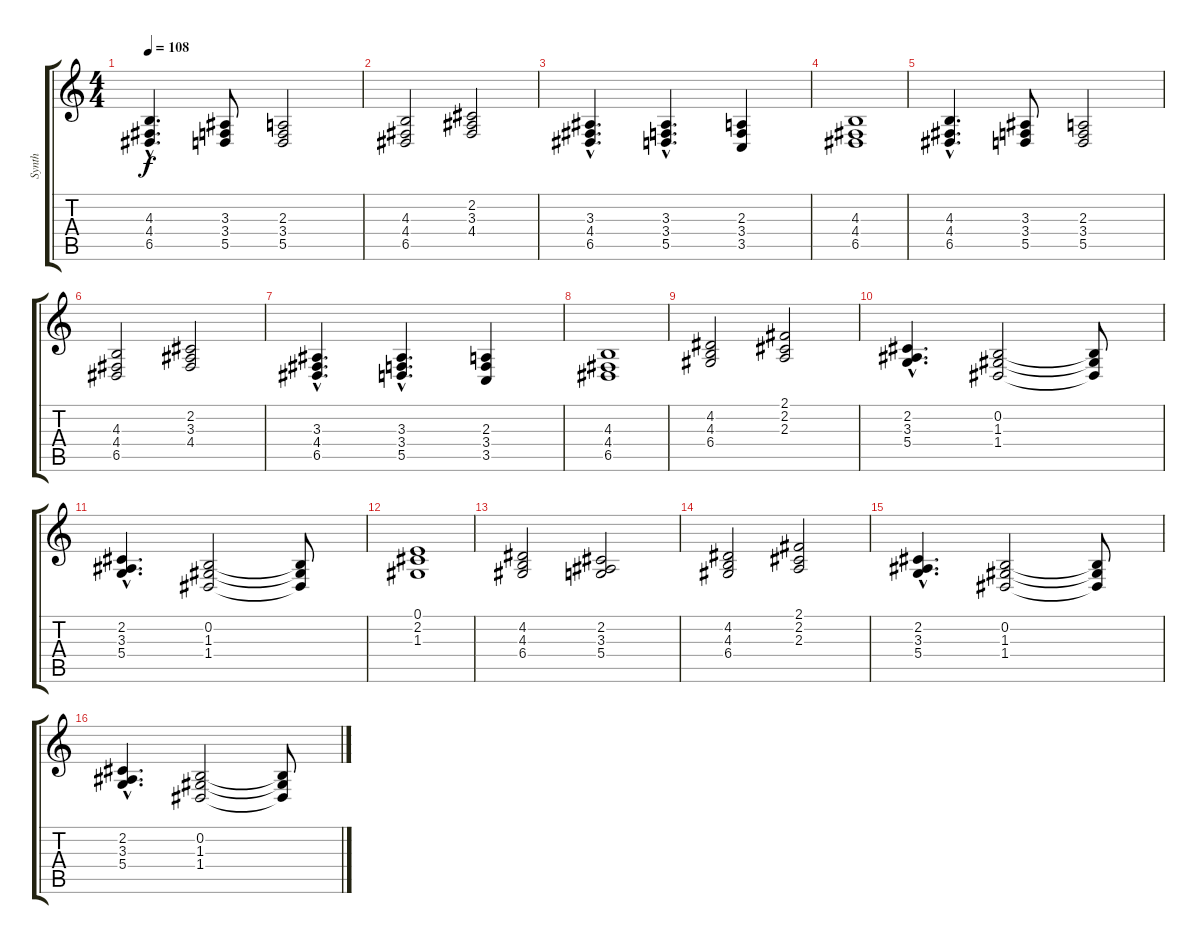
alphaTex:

\track ("Synth" "Synth") {instrument stringensemble1}
\staff {score tabs}
\tuning (E4 B3 G3 D3 A2 E2) {hide}
\ts (4 4)
\tempo 108
\clef g2
\ks c
(4.3{hac} 4.4{hac} 6.5{hac}).4{d dy f instrument pad7halo} (3.3 3.4 5.5).8 (2.3 3.4 5.5).2 |
(4.3 4.4 6.5).2 (2.2 3.3 4.4).2 |
(3.3{hac} 4.4{hac} 6.5{hac}).4{d} (3.3{hac} 3.4{hac} 5.5{hac}).4{d} (2.3 3.4 3.5).4 |
(4.3 4.4 6.5).1 |
(4.3{hac} 4.4{hac} 6.5{hac}).4{d} (3.3 3.4 5.5).8 (2.3 3.4 5.5).2 |
(4.3 4.4 6.5).2 (2.2 3.3 4.4).2 |
(3.3{hac} 4.4{hac} 6.5{hac}).4{d} (3.3{hac} 3.4{hac} 5.5{hac}).4{d} (2.3 3.4 3.5).4 |
(4.3 4.4 6.5).1 |
(4.2 4.3 6.4).2{instrument stringensemble1} (2.1 2.2 2.3).2 |
(2.2{hac} 3.3{hac} 5.4{hac}).4{d} (0.2 1.3 1.4).2 (0.2{t} 1.3{t} 1.4{t}).8 |
(2.2{hac} 3.3{hac} 5.4{hac}).4{d} (0.2 1.3 1.4).2 (0.2{t} 1.3{t} 1.4{t}).8 |
(0.1 2.2 1.3).1 |
(4.2 4.3 6.4).2 (2.2 3.3 5.4).2 |
(4.2 4.3 6.4).2 (2.1 2.2 2.3).2 |
(2.2{hac} 3.3{hac} 5.4{hac}).4{d} (0.2 1.3 1.4).2 (0.2{t} 1.3{t} 1.4{t}).8 |
(2.2{hac} 3.3{hac} 5.4{hac}).4{d} (0.2 1.3 1.4).2 (0.2{t} 1.3{t} 1.4{t}).8
